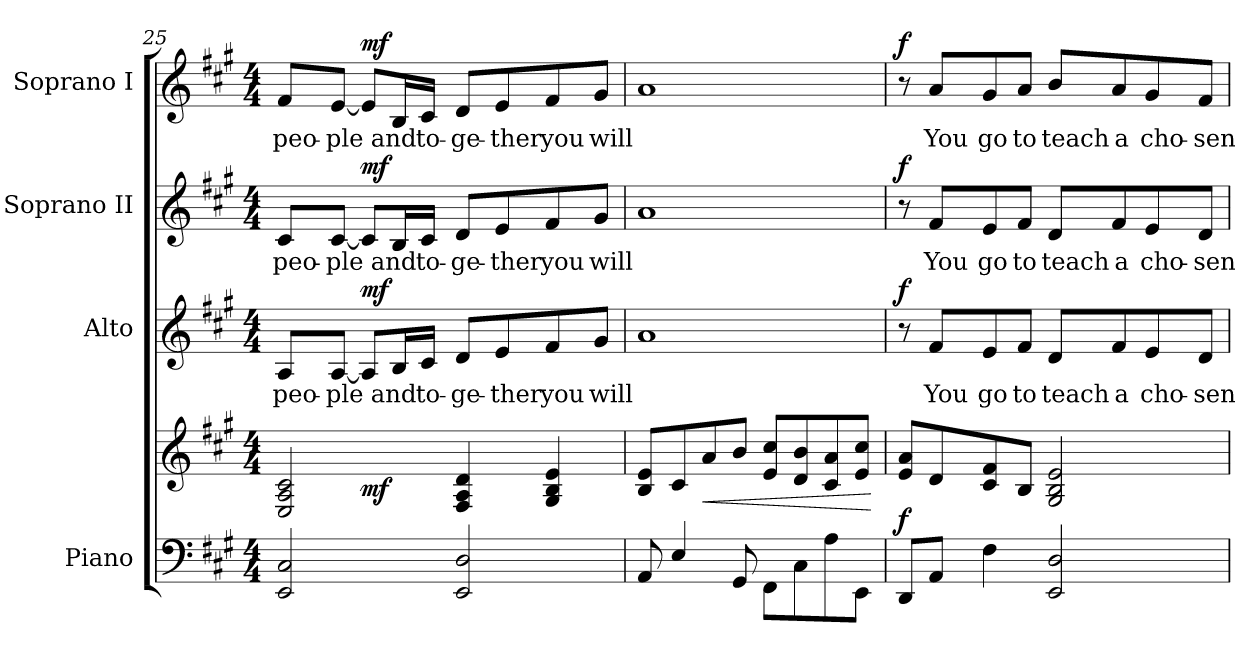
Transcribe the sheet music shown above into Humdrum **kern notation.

**kern	**kern	**dynam	**kern	**text	**dynam	**kern	**text	**dynam	**kern	**text	**dynam
*part4	*part4	*part4	*part3	*part3	*part3	*part2	*part2	*part2	*part1	*part1	*part1
*staff5	*staff4	*staff4/5	*staff3	*staff3	*staff3	*staff2	*staff2	*staff2	*staff1	*staff1	*staff1
*I"Piano	*	*	*I"Alto	*	*	*I"Soprano II	*	*	*I"Soprano I	*	*
*	*	*	*I'A	*	*	*I'S2	*	*	*I'S1	*	*
*clefF4	*clefG2	*	*clefG2	*	*	*clefG2	*	*	*clefG2	*	*
*k[f#c#g#]	*k[f#c#g#]	*	*k[f#c#g#]	*	*	*k[f#c#g#]	*	*	*k[f#c#g#]	*	*
*A:	*A:	*	*A:	*	*	*A:	*	*	*A:	*	*
*M4/4	*M4/4	*	*M4/4	*	*	*M4/4	*	*	*M4/4	*	*
=25	=25	=25	=25	=25	=25	=25	=25	=25	=25	=25	=25
!	!	!	!	!LO:LY:b	!	!	!	!	!	!	!
!	!	!	!	!	!	!	!LO:LY:b	!	!	!	!
!	!	!	!	!	!	!	!	!	!	!LO:LY:b	!
*	*^	*	*	*	*	*	*	*	*	*	*
2EE/ 2C#/	2E/ 2A/ 2c#/	4ryy	.	8A/L	peo-	.	8c#/L	peo-	.	8f#/L	peo-	.
!	!	!	!	!	!LO:LY:b	!	!	!	!	!	!	!
!	!	!	!	!	!	!	!	!LO:LY:b	!	!	!	!
!	!	!	!	!	!	!	!	!	!	!	!LO:LY:b	!
.	.	.	.	[8A/J	-ple	.	[8c#/J	-ple	.	[8e/J	-ple	.
!	!	!	!LO:DY:b	!	!	!LO:DY:b	!	!	!LO:DY:b	!	!	!LO:DY:b
.	.	2.ryy	mf	8A/L]	.	mf	8c#/L]	.	mf	8e/L]	.	mf
!	!	!	!	!	!LO:LY:b	!	!	!	!	!	!	!
!	!	!	!	!	!	!	!	!LO:LY:b	!	!	!	!
!	!	!	!	!	!	!	!	!	!	!	!LO:LY:b	!
.	.	.	.	16B/L	and	.	16B/L	and	.	16B/L	and	.
!	!	!	!	!	!LO:LY:b	!	!	!	!	!	!	!
!	!	!	!	!	!	!	!	!LO:LY:b	!	!	!	!
!	!	!	!	!	!	!	!	!	!	!	!LO:LY:b	!
.	.	.	.	16c#/JJ	to-	.	16c#/JJ	to-	.	16c#/JJ	to-	.
!	!	!	!	!	!LO:LY:b	!	!	!	!	!	!	!
!	!	!	!	!	!	!	!	!LO:LY:b	!	!	!	!
!	!	!	!	!	!	!	!	!	!	!	!LO:LY:b	!
2EE/ 2D/	4F#/ 4A/ 4d/	.	.	8d/L	-ge-	.	8d/L	-ge-	.	8d/L	-ge-	.
!	!	!	!	!	!LO:LY:b	!	!	!	!	!	!	!
!	!	!	!	!	!	!	!	!LO:LY:b	!	!	!	!
!	!	!	!	!	!	!	!	!	!	!	!LO:LY:b	!
.	.	.	.	8e/	-ther	.	8e/	-ther	.	8e/	-ther	.
!	!	!	!	!	!LO:LY:b	!	!	!	!	!	!	!
!	!	!	!	!	!	!	!	!LO:LY:b	!	!	!	!
!	!	!	!	!	!	!	!	!	!	!	!LO:LY:b	!
.	4G#/ 4B/ 4e/	.	.	8f#/	you	.	8f#/	you	.	8f#/	you	.
!	!	!	!	!	!LO:LY:b	!	!	!	!	!	!	!
!	!	!	!	!	!	!	!	!LO:LY:b	!	!	!	!
!	!	!	!	!	!	!	!	!	!	!	!LO:LY:b	!
.	.	.	.	8g#/J	will	.	8g#/J	will	.	8g#/J	will	.
*	*v	*v	*	*	*	*	*	*	*	*	*	*
=26	=26	=26	=26	=26	=26	=26	=26	=26	=26	=26	=26
8AA/	8B/ 8e/L	.	1a	.	.	1a	.	.	1a	.	.
4E/	8c#/	.	.	.	.	.	.	.	.	.	.
!	!	!LO:HP:b	!	!	!	!	!	!	!	!	!
.	8a/	<	.	.	.	.	.	.	.	.	.
8GG#/	8b/J	.	.	.	.	.	.	.	.	.	.
8FF#\L	8e/ 8cc#/L	.	.	.	.	.	.	.	.	.	.
8C#\	8d/ 8b/	.	.	.	.	.	.	.	.	.	.
8A\	8c#/ 8a/	.	.	.	.	.	.	.	.	.	.
8EE\J	8e/ 8cc#/J	.	.	.	.	.	.	.	.	.	.
.	.	[	.	.	.	.	.	.	.	.	.
!!LO:LB:g=z
=27	=27	=27	=27	=27	=27	=27	=27	=27	=27	=27	=27
!	!	!LO:DY:a=2	!	!	!LO:DY:b	!	!	!LO:DY:b	!	!	!LO:DY:b
8DD/L	8e/ 8a/L	f	8r	.	f	8r	.	f	8r	.	f
!	!	!	!	!LO:LY:b	!	!	!	!	!	!	!
!	!	!	!	!	!	!	!LO:LY:b	!	!	!	!
!	!	!	!	!	!	!	!	!	!	!LO:LY:b	!
8AA/J	8d/	.	8f#/L	You	.	8f#/L	You	.	8a/L	You	.
!	!	!	!	!LO:LY:b	!	!	!	!	!	!	!
!	!	!	!	!	!	!	!LO:LY:b	!	!	!	!
!	!	!	!	!	!	!	!	!	!	!LO:LY:b	!
4F#\	8c#/ 8f#/	.	8e/	go	.	8e/	go	.	8g#/	go	.
!	!	!	!	!LO:LY:b	!	!	!	!	!	!	!
!	!	!	!	!	!	!	!LO:LY:b	!	!	!	!
!	!	!	!	!	!	!	!	!	!	!LO:LY:b	!
.	8B/J	.	8f#/J	to	.	8f#/J	to	.	8a/J	to	.
!	!	!	!	!LO:LY:b	!	!	!	!	!	!	!
!	!	!	!	!	!	!	!LO:LY:b	!	!	!	!
!	!	!	!	!	!	!	!	!	!	!LO:LY:b	!
2EE/ 2D/	2G#/ 2B/ 2e/	.	8d/L	teach	.	8d/L	teach	.	8b/L	teach	.
!	!	!	!	!LO:LY:b	!	!	!	!	!	!	!
!	!	!	!	!	!	!	!LO:LY:b	!	!	!	!
!	!	!	!	!	!	!	!	!	!	!LO:LY:b	!
.	.	.	8f#/	a	.	8f#/	a	.	8a/	a	.
!	!	!	!	!LO:LY:b	!	!	!	!	!	!	!
!	!	!	!	!	!	!	!LO:LY:b	!	!	!	!
!	!	!	!	!	!	!	!	!	!	!LO:LY:b	!
.	.	.	8e/	cho-	.	8e/	cho-	.	8g#/	cho-	.
!	!	!	!	!LO:LY:b	!	!	!	!	!	!	!
!	!	!	!	!	!	!	!LO:LY:b	!	!	!	!
!	!	!	!	!	!	!	!	!	!	!LO:LY:b	!
.	.	.	8d/J	-sen	.	8d/J	-sen	.	8f#/J	-sen	.
=	=	=	=	=	=	=	=	=	=	=	=
*-	*-	*-	*-	*-	*-	*-	*-	*-	*-	*-	*-
